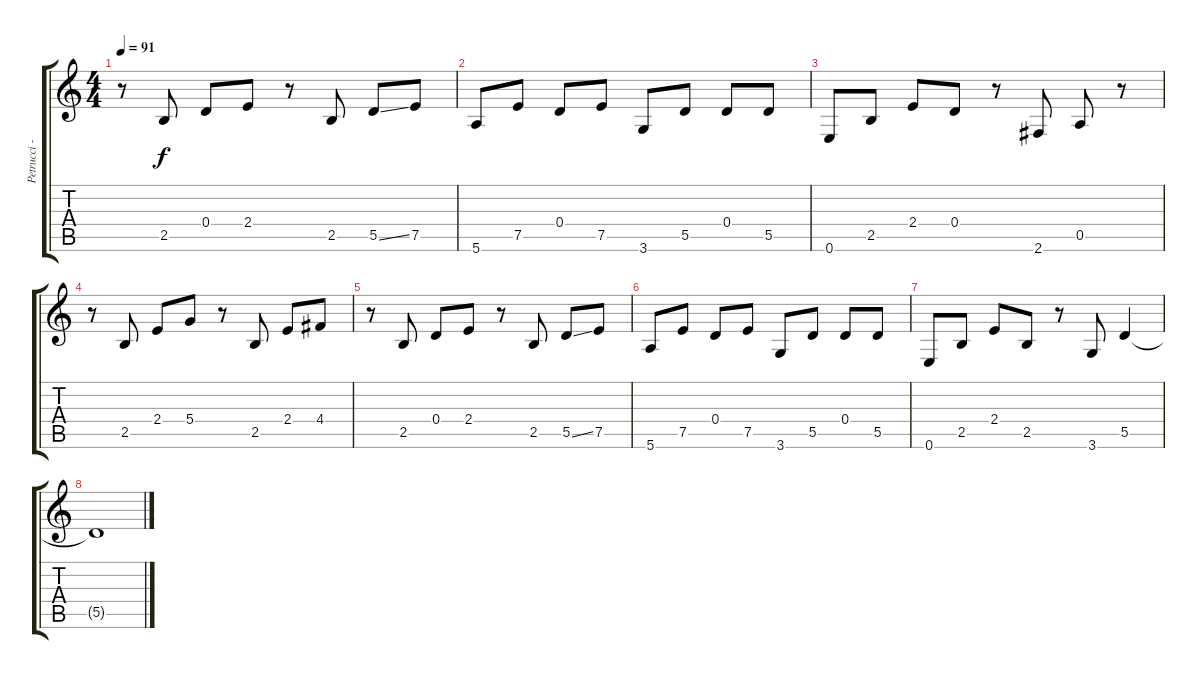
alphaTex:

\track ("Petrucci - Acoustic 6st." "Petrucci -") {instrument acousticguitarsteel}
\staff {score tabs}
\tuning (E4 B3 G3 D3 A2 E2) {hide}
\ts (4 4)
\tempo 91
\clef g2
\ks c
r.8{dy f} 2.5.8 0.4.8 2.4.8 r.8 2.5.8 5.5{ss}.8 7.5.8 |
5.6.8 7.5.8 0.4.8 7.5.8 3.6.8 5.5.8 0.4.8 5.5.8 |
0.6.8 2.5.8 2.4.8 0.4.8 r.8 2.6.8 0.5.8 r.8 |
r.8 2.5.8 2.4.8 5.4.8 r.8 2.5.8 2.4.8 4.4.8 |
r.8 2.5.8 0.4.8 2.4.8 r.8 2.5.8 5.5{ss}.8 7.5.8 |
5.6.8 7.5.8 0.4.8 7.5.8 3.6.8 5.5.8 0.4.8 5.5.8 |
0.6.8 2.5.8 2.4.8 2.5.8 r.8 3.6.8 5.5.4 |
5.5{t}.1
